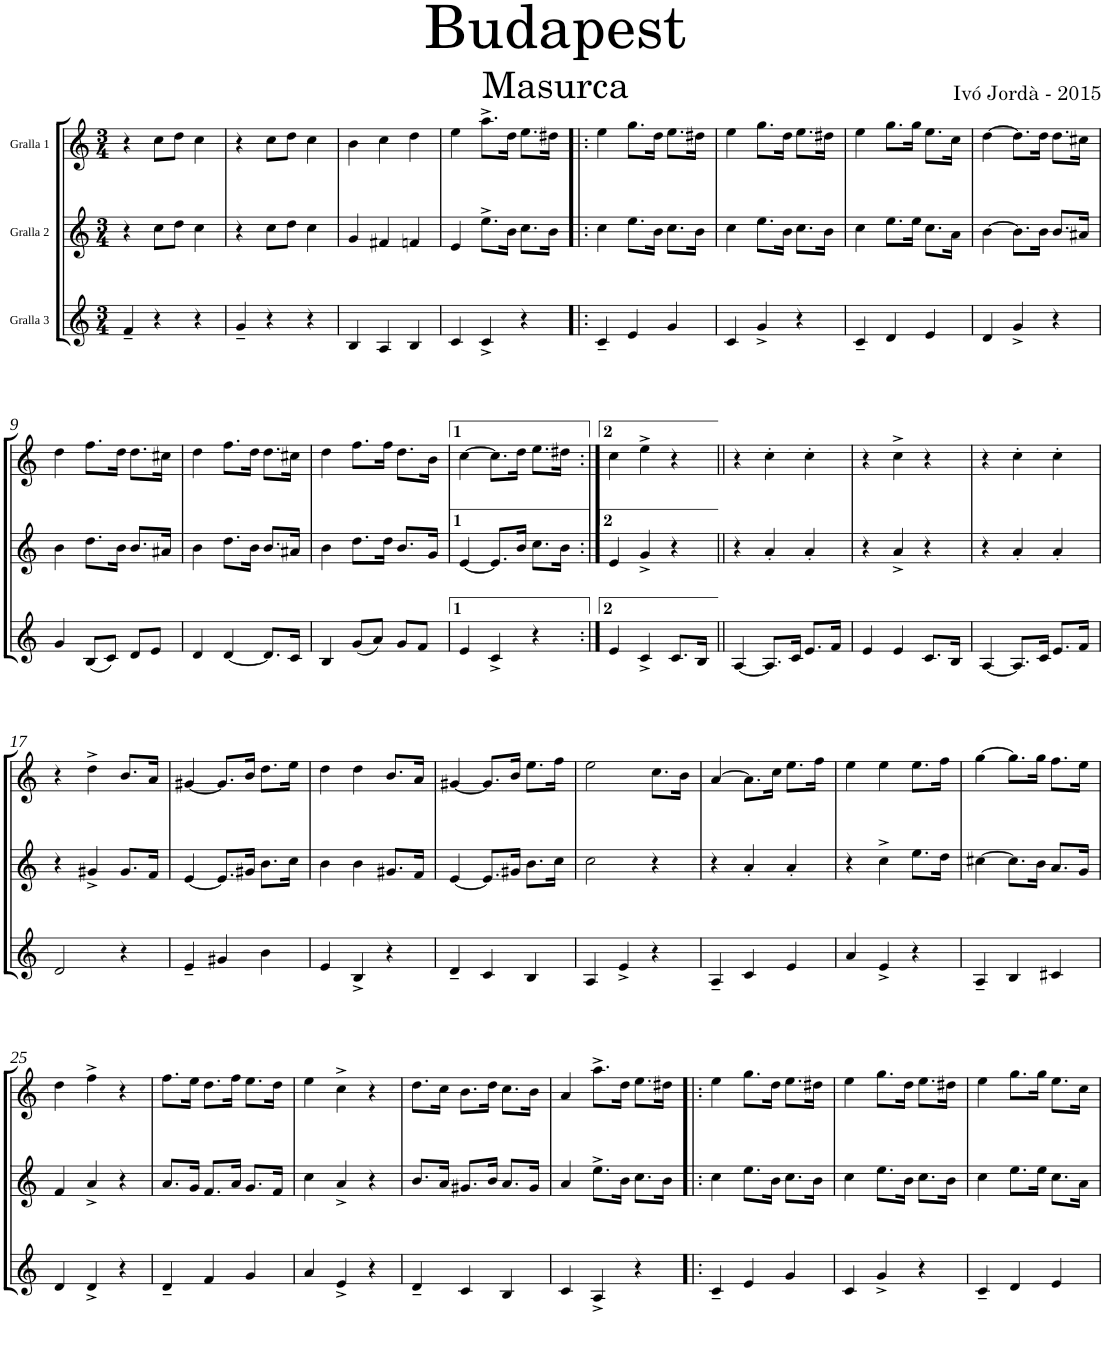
**kern	**kern	**kern
*part3	*part2	*part1
*staff3	*staff2	*staff1
*I"Gralla 3	*I"Gralla 2	*I"Gralla 1
*clefG2	*clefG2	*clefG2
*k[]	*k[]	*k[]
*M3/4	*M3/4	*M3/4
=1	=1	=1
4f~/	4r	4r
4r	8cc\L	8cc\L
.	8dd\J	8dd\J
4r	4cc\	4cc\
=2	=2	=2
4g~/	4r	4r
4r	8cc\L	8cc\L
.	8dd\J	8dd\J
4r	4cc\	4cc\
=3	=3	=3
4B/	4g/	4b\
4A/	4f#X/	4cc\
4B/	4fn/	4dd\
=4	=4	=4
4c/	4e/	4ee\
4c^/	8.ee^\L	8.aa^\L
.	16b\Jk	16dd\Jk
4r	8.cc\L	8.ee\L
.	16b\Jk	16dd#X\Jk
=5!|:	=5!|:	=5!|:
4c~/	4cc\	4ee\
4e/	8.ee\L	8.gg\L
.	16b\Jk	16dd\Jk
4g/	8.cc\L	8.ee\L
.	16b\Jk	16dd#X\Jk
=6	=6	=6
4c/	4cc\	4ee\
4g^/	8.ee\L	8.gg\L
.	16b\Jk	16dd\Jk
4r	8.cc\L	8.ee\L
.	16b\Jk	16dd#X\Jk
=7	=7	=7
4c~/	4cc\	4ee\
4d/	8.ee\L	8.gg\L
.	16ee\Jk	16gg\Jk
4e/	8.cc\L	8.ee\L
.	16a\Jk	16cc\Jk
=8	=8	=8
4d/	[4b\	[4dd\
4g^/	8.b\L]	8.dd\L]
.	16b\Jk	16dd\Jk
4r	8.b/L	8.dd\L
.	16a#X/Jk	16cc#X\Jk
!!LO:LB:g=z
=9	=9	=9
4g/	4b\	4dd\
(<8B/L	8.dd\L	8.ff\L
8c/J)	.	.
.	16b\Jk	16dd\Jk
8d/L	8.b/L	8.dd\L
8e/J	.	.
.	16a#X/Jk	16cc#X\Jk
=10	=10	=10
4d/	4b\	4dd\
[4d/	8.dd\L	8.ff\L
.	16b\Jk	16dd\Jk
8.d/L]	8.b/L	8.dd\L
16c/Jk	16a#X/Jk	16cc#X\Jk
=11	=11	=11
4B/	4b\	4dd\
(<8g/L	8.dd\L	8.ff\L
8a/J)	.	.
.	16dd\Jk	16ff\Jk
8g/L	8.b/L	8.dd\L
8f/J	.	.
.	16g/Jk	16b\Jk
=12	=12	=12
4e/	[4e/	[4cc\
4c^/	8.e/L]	8.cc\L]
.	16b/Jk	16dd\Jk
4r	8.cc\L	8.ee\L
.	16b\Jk	16dd#X\Jk
=13:|!	=13:|!	=13:|!
4e/	4e/	4cc\
4c^/	4g^/	4ee^\
8.c/L	4r	4r
16B/Jk	.	.
=14||	=14||	=14||
[4A/	4r	4r
8.A/L]	4a'/	4cc'\
16c/Jk	.	.
8.e/L	4a'/	4cc'\
16f/Jk	.	.
=15	=15	=15
4e/	4r	4r
4e/	4a^/	4cc^\
8.c/L	4r	4r
16B/Jk	.	.
=16	=16	=16
[4A/	4r	4r
8.A/L]	4a'/	4cc'\
16c/Jk	.	.
8.e/L	4a'/	4cc'\
16f/Jk	.	.
!!LO:LB:g=z
=17	=17	=17
2d/	4r	4r
.	4g#X^/	4dd^\
4r	8.g#/L	8.b/L
.	16f/Jk	16a/Jk
=18	=18	=18
4e~/	[4e/	[4g#X/
4g#X/	8.e/L]	8.g#/L]
.	16g#X/Jk	16b/Jk
4b\	8.b\L	8.dd\L
.	16cc\Jk	16ee\Jk
=19	=19	=19
4e/	4b\	4dd\
4B^/	4b\	4dd\
4r	8.g#X/L	8.b/L
.	16f/Jk	16a/Jk
=20	=20	=20
4d~/	[4e/	[4g#X/
4c/	8.e/L]	8.g#/L]
.	16g#X/Jk	16b/Jk
4B/	8.b\L	8.ee\L
.	16cc\Jk	16ff\Jk
=21	=21	=21
4A/	2cc\	2ee\
4e^/	.	.
4r	4r	8.cc\L
.	.	16b\Jk
=22	=22	=22
4A~/	4r	[4a/
4c/	4a'/	8.a\L]
.	.	16cc\Jk
4e/	4a'/	8.ee\L
.	.	16ff\Jk
=23	=23	=23
4a/	4r	4ee\
4e^/	4cc^\	4ee\
4r	8.ee\L	8.ee\L
.	16dd\Jk	16ff\Jk
=24	=24	=24
4A~/	[4cc#X\	[4gg\
4B/	8.cc#\L]	8.gg\L]
.	16b\Jk	16gg\Jk
4c#X/	8.a/L	8.ff\L
.	16g/Jk	16ee\Jk
!!LO:LB:g=z
=25	=25	=25
4d/	4f/	4dd\
4d^/	4a^/	4ff^\
4r	4r	4r
=26	=26	=26
4d~/	8.a/L	8.ff\L
.	16g/Jk	16ee\Jk
4f/	8.f/L	8.dd\L
.	16a/Jk	16ff\Jk
4g/	8.g/L	8.ee\L
.	16f/Jk	16dd\Jk
=27	=27	=27
4a/	4cc\	4ee\
4e^/	4a^/	4cc^\
4r	4r	4r
=28	=28	=28
4d~/	8.b/L	8.dd\L
.	16a/Jk	16cc\Jk
4c/	8.g#X/L	8.b\L
.	16b/Jk	16dd\Jk
4B/	8.a/L	8.cc\L
.	16g#/Jk	16b\Jk
=29	=29	=29
4c/	4a/	4a/
4A^/	8.ee^\L	8.aa^\L
.	16b\Jk	16dd\Jk
4r	8.cc\L	8.ee\L
.	16b\Jk	16dd#X\Jk
=30!|:	=30!|:	=30!|:
4c~/	4cc\	4ee\
4e/	8.ee\L	8.gg\L
.	16b\Jk	16dd\Jk
4g/	8.cc\L	8.ee\L
.	16b\Jk	16dd#X\Jk
=31	=31	=31
4c/	4cc\	4ee\
4g^/	8.ee\L	8.gg\L
.	16b\Jk	16dd\Jk
4r	8.cc\L	8.ee\L
.	16b\Jk	16dd#X\Jk
=32	=32	=32
4c~/	4cc\	4ee\
4d/	8.ee\L	8.gg\L
.	16ee\Jk	16gg\Jk
4e/	8.cc\L	8.ee\L
.	16a\Jk	16cc\Jk
=	=	=
*-	*-	*-
